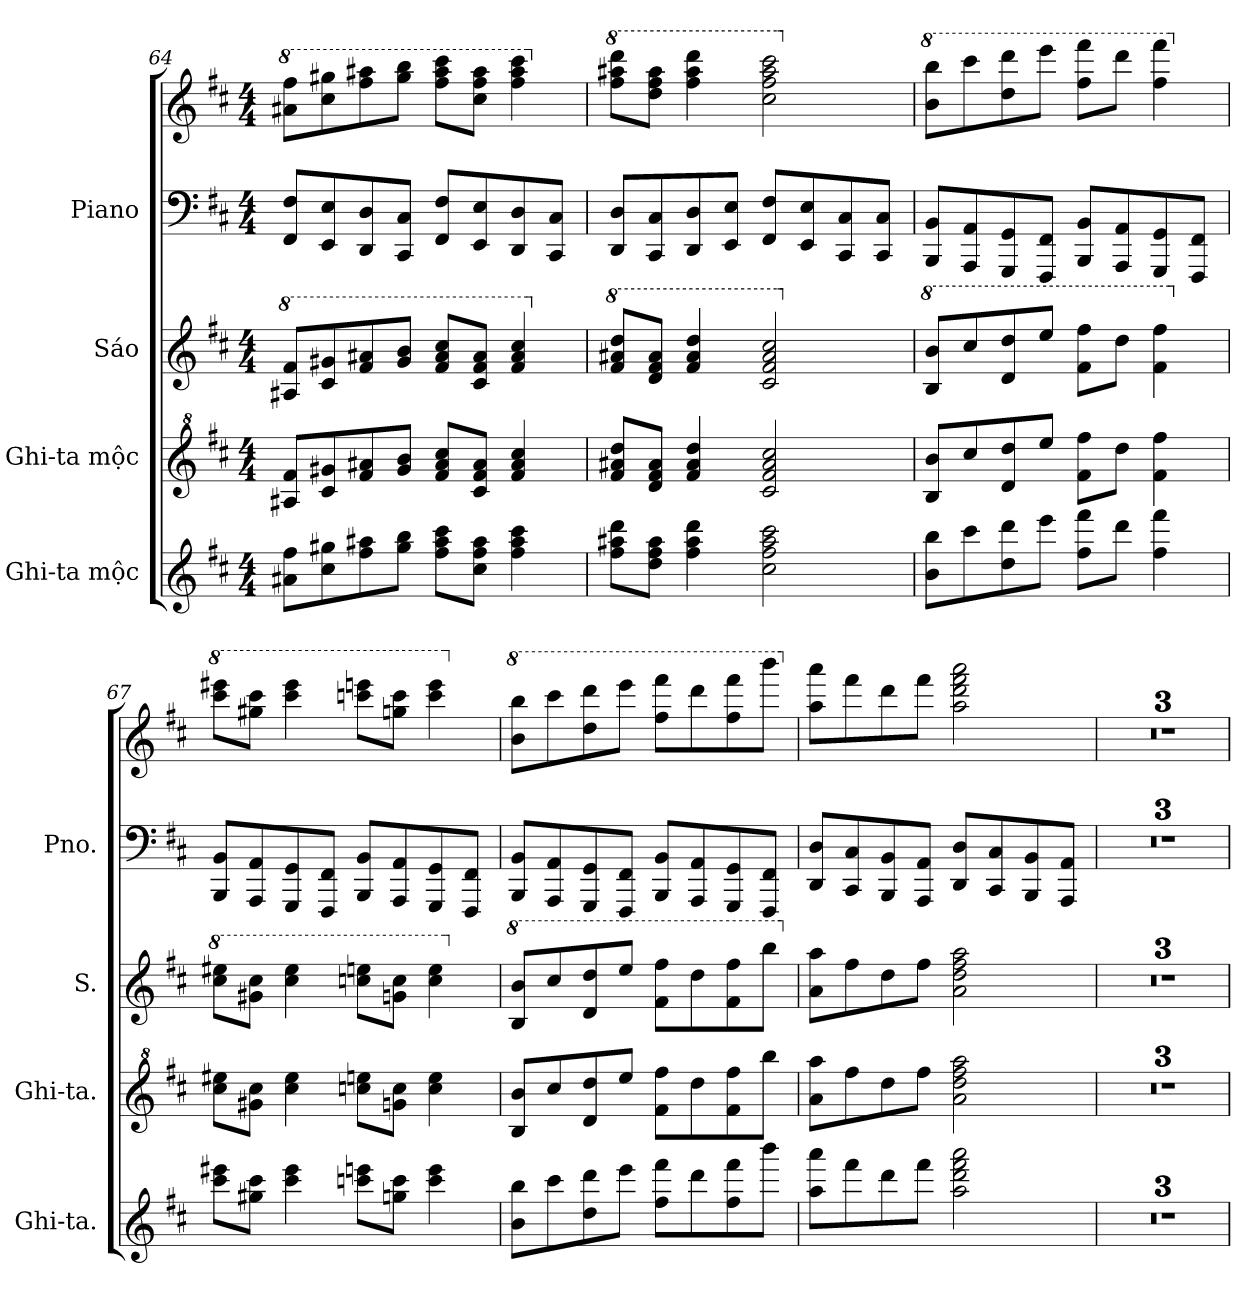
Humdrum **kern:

**kern	**kern	**kern	**kern	**kern
*part4	*part3	*part2	*part1	*part1
*staff5	*staff4	*staff3	*staff2	*staff1
*I"Ghi-ta mộc	*I"Ghi-ta mộc	*I"Sáo	*I"Piano	*
*I'Ghi-ta.	*I'Ghi-ta.	*I'S.	*I'Pno.	*
*clefG2	*clefG^2	*clefG2	*clefF4	*clefG2
*	*	*ITrd-7c-12	*	*
*k[f#c#]	*k[f#c#]	*k[f#c#]	*k[f#c#]	*k[f#c#]
*M4/4	*M4/4	*M4/4	*M4/4	*M4/4
*	*	*8va	*	*
*	*	*	*	*8va
=64	=64	=64	=64	=64
8a#X\ 8ff#\L	8a#X/ 8ff#/L	8aa#X/ 8fff#/L	8FF#/ 8F#/L	8aa#X\ 8fff#\L
8cc#\ 8gg#X\	8cc#/ 8gg#X/	8ccc#/ 8ggg#X/	8EE/ 8E/	8ccc#\ 8ggg#X\
8ff#\ 8aa#X\	8ff#/ 8aa#X/	8fff#/ 8aaa#X/	8DD/ 8D/	8fff#\ 8aaa#X\
8gg#\ 8bb\J	8gg#/ 8bb/J	8ggg#/ 8bbb/J	8CC#/ 8C#/J	8ggg#\ 8bbb\J
8ff#\ 8aa#\ 8ccc#\L	8ff#/ 8aa#/ 8ccc#/L	8fff#/ 8aaa#/ 8cccc#/L	8FF#/ 8F#/L	8fff#\ 8aaa#\ 8cccc#\L
8cc#\ 8ff#\ 8aa#\J	8cc#/ 8ff#/ 8aa#/J	8ccc#/ 8fff#/ 8aaa#/J	8EE/ 8E/	8ccc#\ 8fff#\ 8aaa#\J
4ff#\ 4aa#\ 4ccc#\	4ff#/ 4aa#/ 4ccc#/	4fff#/ 4aaa#/ 4cccc#/	8DD/ 8D/	4fff#\ 4aaa#\ 4cccc#\
.	.	.	8CC#/ 8C#/J	.
=65	=65	=65	=65	=65
*	*	*X8va	*	*
*	*	*8va	*	*
*	*	*	*	*X8va
*	*	*	*	*8va
8ff#\ 8aa#X\ 8ddd\L	8ff#/ 8aa#X/ 8ddd/L	8fff#/ 8aaa#X/ 8dddd/L	8DD/ 8D/L	8fff#\ 8aaa#X\ 8dddd\L
8dd\ 8ff#\ 8aa#\J	8dd/ 8ff#/ 8aa#/J	8ddd/ 8fff#/ 8aaa#/J	8CC#/ 8C#/	8ddd\ 8fff#\ 8aaa#\J
4ff#\ 4aa#\ 4ddd\	4ff#/ 4aa#/ 4ddd/	4fff#/ 4aaa#/ 4dddd/	8DD/ 8D/	4fff#\ 4aaa#\ 4dddd\
.	.	.	8EE/ 8E/J	.
2cc#\ 2ff#\ 2aa#\ 2ccc#\	2cc#/ 2ff#/ 2aa#/ 2ccc#/	2ccc#/ 2fff#/ 2aaa#/ 2cccc#/	8FF#/ 8F#/L	2ccc#\ 2fff#\ 2aaa#\ 2cccc#\
.	.	.	8EE/ 8E/	.
.	.	.	8CC#/ 8C#/	.
.	.	.	8CC#/ 8C#/J	.
!!LO:PB:g=z
=66	=66	=66	=66	=66
*	*	*X8va	*	*
*	*	*8va	*	*
*	*	*	*	*X8va
*	*	*	*	*8va
8b\ 8bb\L	8b/ 8bb/L	8bb/ 8bbb/L	8BBB/ 8BB/L	8bb\ 8bbb\L
8ccc#\	8ccc#/	8cccc#/	8AAA/ 8AA/	8cccc#\
8dd\ 8ddd\	8dd/ 8ddd/	8ddd/ 8dddd/	8GGG/ 8GG/	8ddd\ 8dddd\
8eee\J	8eee/J	8eeee/J	8FFF#/ 8FF#/J	8eeee\J
8ff#\ 8fff#\L	8ff#\ 8fff#\L	8fff#\ 8ffff#\L	8BBB/ 8BB/L	8fff#\ 8ffff#\L
8ddd\J	8ddd\J	8dddd\J	8AAA/ 8AA/	8dddd\J
4ff#\ 4fff#\	4ff#\ 4fff#\	4fff#\ 4ffff#\	8GGG/ 8GG/	4fff#\ 4ffff#\
.	.	.	8FFF#/ 8FF#/J	.
=67	=67	=67	=67	=67
*	*	*X8va	*	*
*	*	*8va	*	*
*	*	*	*	*X8va
*	*	*	*	*8va
8ccc#\ 8eee#X\L	8ccc#\ 8eee#X\L	8cccc#\ 8eeee#X\L	8BBB/ 8BB/L	8cccc#\ 8eeee#X\L
8gg#X\ 8ccc#\J	8gg#X\ 8ccc#\J	8ggg#X\ 8cccc#\J	8AAA/ 8AA/	8ggg#X\ 8cccc#\J
4ccc#\ 4eee#\	4ccc#\ 4eee#\	4cccc#\ 4eeee#\	8GGG/ 8GG/	4cccc#\ 4eeee#\
.	.	.	8FFF#/ 8FF#/J	.
8cccn\ 8eeen\L	8cccn\ 8eeen\L	8ccccn\ 8eeeen\L	8BBB/ 8BB/L	8ccccn\ 8eeeen\L
8ggn\ 8ccc\J	8ggn\ 8ccc\J	8gggn\ 8cccc\J	8AAA/ 8AA/	8gggn\ 8cccc\J
4ccc\ 4eee\	4ccc\ 4eee\	4cccc\ 4eeee\	8GGG/ 8GG/	4cccc\ 4eeee\
.	.	.	8FFF#/ 8FF#/J	.
=68	=68	=68	=68	=68
*	*	*X8va	*	*
*	*	*8va	*	*
*	*	*	*	*X8va
*	*	*	*	*8va
8b\ 8bb\L	8b/ 8bb/L	8bb/ 8bbb/L	8BBB/ 8BB/L	8bb\ 8bbb\L
8ccc#\	8ccc#/	8cccc#/	8AAA/ 8AA/	8cccc#\
8dd\ 8ddd\	8dd/ 8ddd/	8ddd/ 8dddd/	8GGG/ 8GG/	8ddd\ 8dddd\
8eee\J	8eee/J	8eeee/J	8FFF#/ 8FF#/J	8eeee\J
8ff#\ 8fff#\L	8ff#\ 8fff#\L	8fff#\ 8ffff#\L	8BBB/ 8BB/L	8fff#\ 8ffff#\L
8ddd\	8ddd\	8dddd\	8AAA/ 8AA/	8dddd\
8ff#\ 8fff#\	8ff#\ 8fff#\	8fff#\ 8ffff#\	8GGG/ 8GG/	8fff#\ 8ffff#\
8bbb\J	8bbb\J	8bbbb\J	8FFF#/ 8FF#/J	8bbbb\J
!!LO:LB:g=z
=69	=69	=69	=69	=69
*	*	*X8va	*	*
*	*	*8va	*	*
*	*	*	*	*X8va
*	*	*	*	*8va
8aa\ 8aaa\L	8aa\ 8aaa\L	8aaa\ 8aaaa\L	8DD/ 8D/L	8aaa\ 8aaaa\L
8fff#\	8fff#\	8ffff#\	8CC#/ 8C#/	8ffff#\
8ddd\	8ddd\	8dddd\	8BBB/ 8BB/	8dddd\
8fff#\J	8fff#\J	8ffff#\J	8AAA/ 8AA/J	8ffff#\J
2aa\ 2ddd\ 2fff#\ 2aaa\	2aa\ 2ddd\ 2fff#\ 2aaa\	2aaa\ 2dddd\ 2ffff#\ 2aaaa\	8DD/ 8D/L	2aaa\ 2dddd\ 2ffff#\ 2aaaa\
.	.	.	8CC#/ 8C#/	.
.	.	.	8BBB/ 8BB/	.
.	.	.	8AAA/ 8AA/J	.
=70	=70	=70	=70	=70
*	*	*X8va	*	*
*	*	*	*	*X8va
1r	1r	1r	1r	1r
=71	=71	=71	=71	=71
1r	1r	1r	1r	1r
=72	=72	=72	=72	=72
1r	1r	1r	1r	1r
=	=	=	=	=
*-	*-	*-	*-	*-
